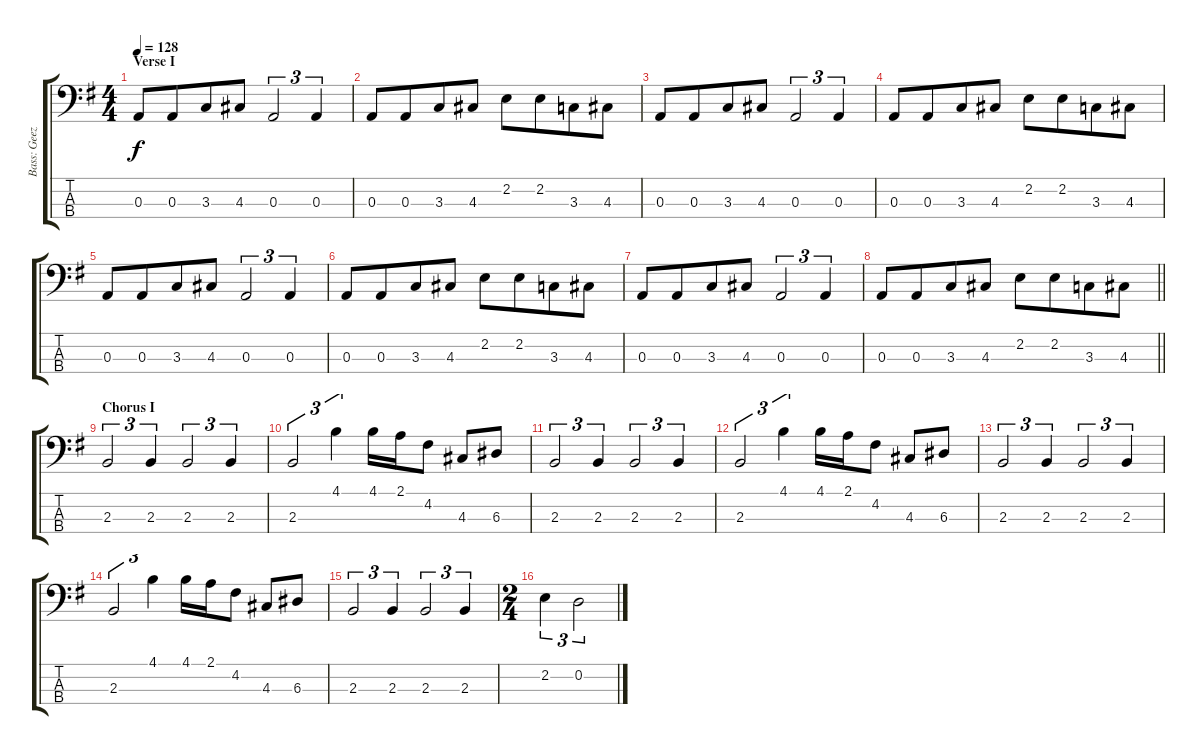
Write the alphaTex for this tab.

\track ("Bass: Geezer" "Bass: Geez") {instrument electricbassfinger}
\staff {score tabs}
\tuning (G2 D2 A1 E1) {hide}
\ts (4 4)
\section ("" "Verse I")
\tempo 128
\clef f4
\ks g
0.3.8{dy f} 0.3.8{beam merge} 3.3.8 4.3.8 0.3.2{tu (3 2)} 0.3.4{tu (3 2)} |
0.3.8 0.3.8{beam merge} 3.3.8 4.3.8 2.2.8 2.2.8{beam merge} 3.3.8 4.3.8 |
0.3.8 0.3.8{beam merge} 3.3.8 4.3.8 0.3.2{tu (3 2)} 0.3.4{tu (3 2)} |
0.3.8 0.3.8{beam merge} 3.3.8 4.3.8 2.2.8 2.2.8{beam merge} 3.3.8 4.3.8 |
0.3.8 0.3.8{beam merge} 3.3.8 4.3.8 0.3.2{tu (3 2)} 0.3.4{tu (3 2)} |
0.3.8 0.3.8{beam merge} 3.3.8 4.3.8 2.2.8 2.2.8{beam merge} 3.3.8 4.3.8 |
0.3.8 0.3.8{beam merge} 3.3.8 4.3.8 0.3.2{tu (3 2)} 0.3.4{tu (3 2)} |
\barLineRight lightlight
0.3.8 0.3.8{beam merge} 3.3.8 4.3.8 2.2.8 2.2.8{beam merge} 3.3.8 4.3.8 |
\section ("" "Chorus I")
2.3.2{tu (3 2)} 2.3.4{tu (3 2)} 2.3.2{tu (3 2)} 2.3.4{tu (3 2)} |
2.3.2{tu (3 2)} 4.1.4{tu (3 2)} 4.1.16 2.1.16 4.2.8 4.3.8 6.3.8 |
2.3.2{tu (3 2)} 2.3.4{tu (3 2)} 2.3.2{tu (3 2)} 2.3.4{tu (3 2)} |
2.3.2{tu (3 2)} 4.1.4{tu (3 2)} 4.1.16 2.1.16 4.2.8 4.3.8 6.3.8 |
2.3.2{tu (3 2)} 2.3.4{tu (3 2)} 2.3.2{tu (3 2)} 2.3.4{tu (3 2)} |
2.3.2{tu (3 2)} 4.1.4{tu (3 2)} 4.1.16 2.1.16 4.2.8 4.3.8 6.3.8 |
2.3.2{tu (3 2)} 2.3.4{tu (3 2)} 2.3.2{tu (3 2)} 2.3.4{tu (3 2)} |
\ts (2 4)
2.2.4{tu (3 2)} 0.2.2{tu (3 2)}
